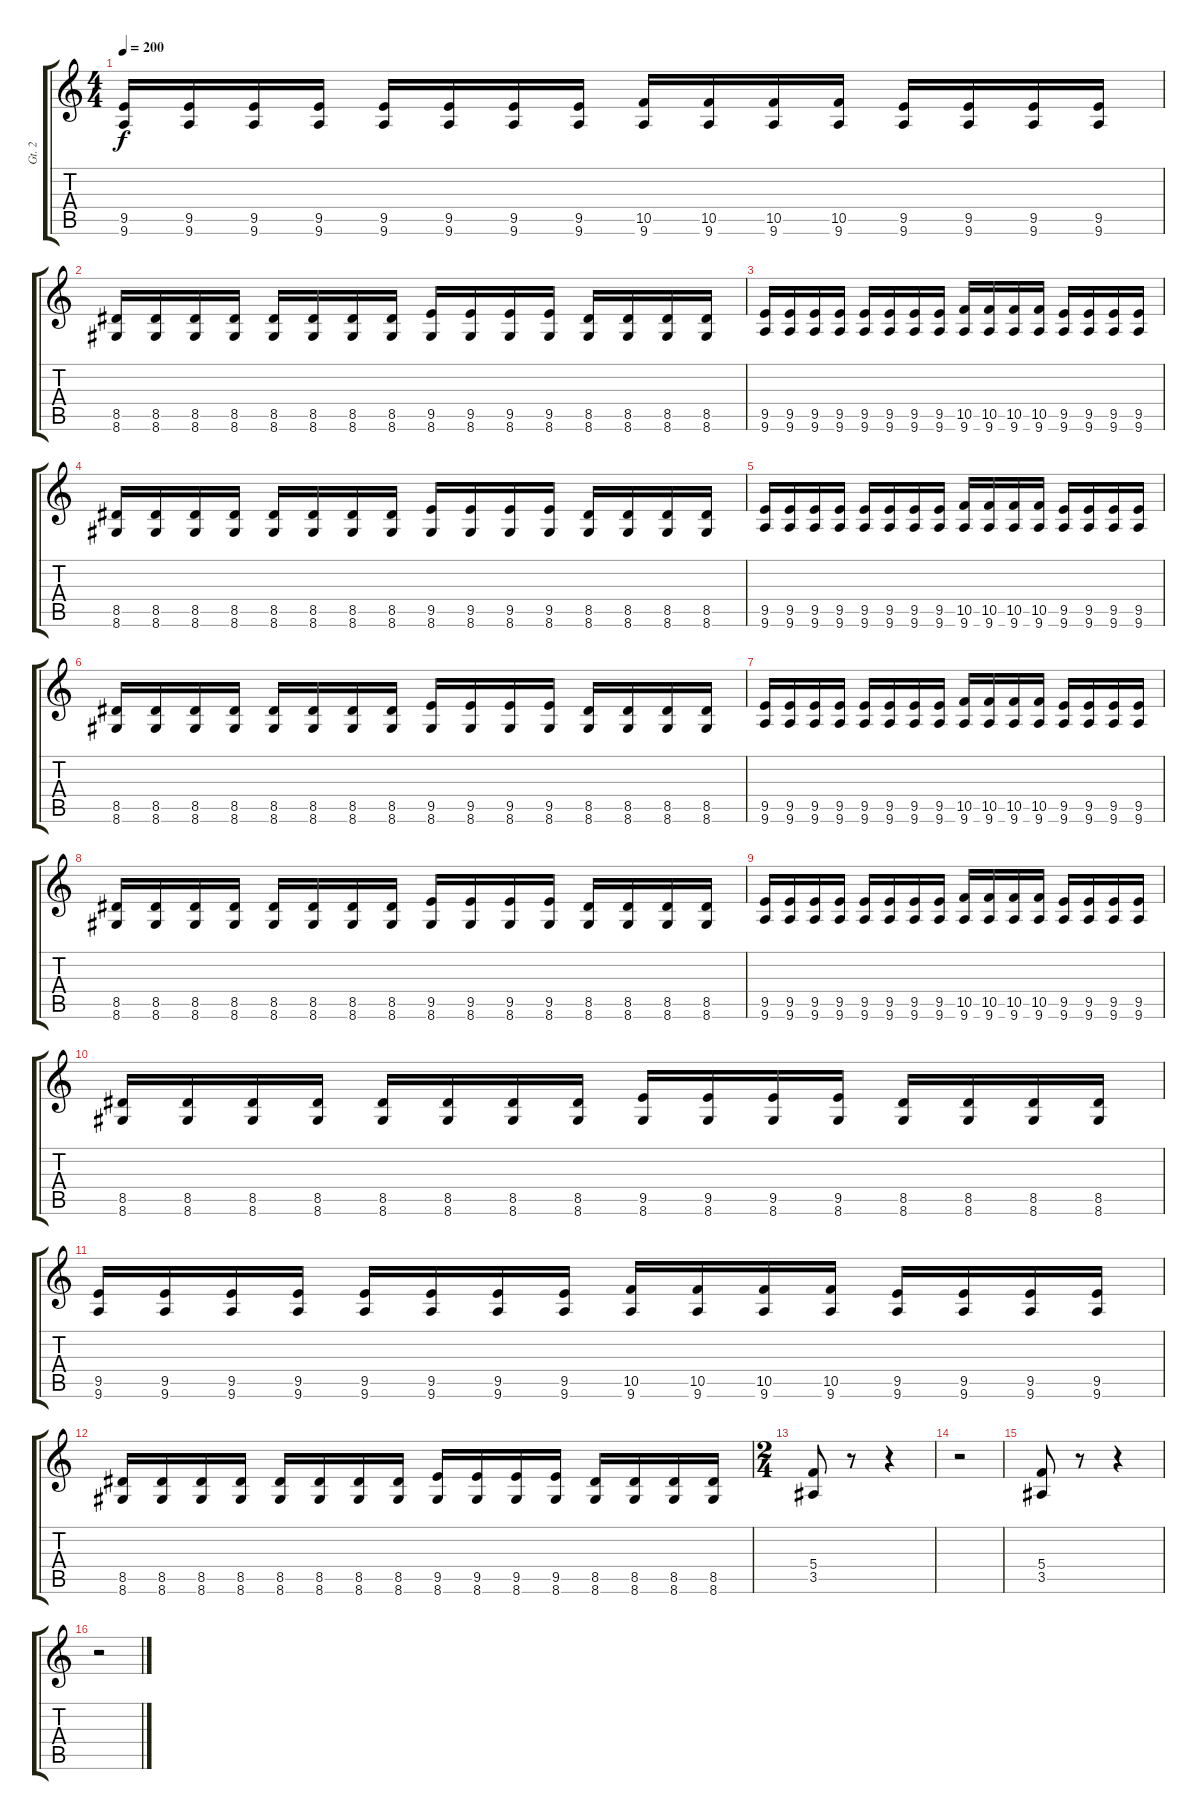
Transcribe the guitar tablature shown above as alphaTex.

\track ("Gt. 2" "Gt. 2") {instrument distortionguitar}
\staff {score tabs}
\tuning (D4 A3 F3 C3 G2 C2) {hide}
\ts (4 4)
\tempo 200
\clef g2
\ks c
(9.5 9.6).16{dy f} (9.5 9.6).16 (9.5 9.6).16 (9.5 9.6).16 (9.5 9.6).16 (9.5 9.6).16 (9.5 9.6).16 (9.5 9.6).16 (10.5 9.6).16 (10.5 9.6).16 (10.5 9.6).16 (10.5 9.6).16 (9.5 9.6).16 (9.5 9.6).16 (9.5 9.6).16 (9.5 9.6).16 |
(8.5 8.6).16 (8.5 8.6).16 (8.5 8.6).16 (8.5 8.6).16 (8.5 8.6).16 (8.5 8.6).16 (8.5 8.6).16 (8.5 8.6).16 (9.5 8.6).16 (9.5 8.6).16 (9.5 8.6).16 (9.5 8.6).16 (8.5 8.6).16 (8.5 8.6).16 (8.5 8.6).16 (8.5 8.6).16 |
(9.5 9.6).16 (9.5 9.6).16 (9.5 9.6).16 (9.5 9.6).16 (9.5 9.6).16 (9.5 9.6).16 (9.5 9.6).16 (9.5 9.6).16 (10.5 9.6).16 (10.5 9.6).16 (10.5 9.6).16 (10.5 9.6).16 (9.5 9.6).16 (9.5 9.6).16 (9.5 9.6).16 (9.5 9.6).16 |
(8.5 8.6).16 (8.5 8.6).16 (8.5 8.6).16 (8.5 8.6).16 (8.5 8.6).16 (8.5 8.6).16 (8.5 8.6).16 (8.5 8.6).16 (9.5 8.6).16 (9.5 8.6).16 (9.5 8.6).16 (9.5 8.6).16 (8.5 8.6).16 (8.5 8.6).16 (8.5 8.6).16 (8.5 8.6).16 |
(9.5 9.6).16 (9.5 9.6).16 (9.5 9.6).16 (9.5 9.6).16 (9.5 9.6).16 (9.5 9.6).16 (9.5 9.6).16 (9.5 9.6).16 (10.5 9.6).16 (10.5 9.6).16 (10.5 9.6).16 (10.5 9.6).16 (9.5 9.6).16 (9.5 9.6).16 (9.5 9.6).16 (9.5 9.6).16 |
(8.5 8.6).16 (8.5 8.6).16 (8.5 8.6).16 (8.5 8.6).16 (8.5 8.6).16 (8.5 8.6).16 (8.5 8.6).16 (8.5 8.6).16 (9.5 8.6).16 (9.5 8.6).16 (9.5 8.6).16 (9.5 8.6).16 (8.5 8.6).16 (8.5 8.6).16 (8.5 8.6).16 (8.5 8.6).16 |
(9.5 9.6).16 (9.5 9.6).16 (9.5 9.6).16 (9.5 9.6).16 (9.5 9.6).16 (9.5 9.6).16 (9.5 9.6).16 (9.5 9.6).16 (10.5 9.6).16 (10.5 9.6).16 (10.5 9.6).16 (10.5 9.6).16 (9.5 9.6).16 (9.5 9.6).16 (9.5 9.6).16 (9.5 9.6).16 |
(8.5 8.6).16 (8.5 8.6).16 (8.5 8.6).16 (8.5 8.6).16 (8.5 8.6).16 (8.5 8.6).16 (8.5 8.6).16 (8.5 8.6).16 (9.5 8.6).16 (9.5 8.6).16 (9.5 8.6).16 (9.5 8.6).16 (8.5 8.6).16 (8.5 8.6).16 (8.5 8.6).16 (8.5 8.6).16 |
(9.5 9.6).16 (9.5 9.6).16 (9.5 9.6).16 (9.5 9.6).16 (9.5 9.6).16 (9.5 9.6).16 (9.5 9.6).16 (9.5 9.6).16 (10.5 9.6).16 (10.5 9.6).16 (10.5 9.6).16 (10.5 9.6).16 (9.5 9.6).16 (9.5 9.6).16 (9.5 9.6).16 (9.5 9.6).16 |
(8.5 8.6).16 (8.5 8.6).16 (8.5 8.6).16 (8.5 8.6).16 (8.5 8.6).16 (8.5 8.6).16 (8.5 8.6).16 (8.5 8.6).16 (9.5 8.6).16 (9.5 8.6).16 (9.5 8.6).16 (9.5 8.6).16 (8.5 8.6).16 (8.5 8.6).16 (8.5 8.6).16 (8.5 8.6).16 |
(9.5 9.6).16 (9.5 9.6).16 (9.5 9.6).16 (9.5 9.6).16 (9.5 9.6).16 (9.5 9.6).16 (9.5 9.6).16 (9.5 9.6).16 (10.5 9.6).16 (10.5 9.6).16 (10.5 9.6).16 (10.5 9.6).16 (9.5 9.6).16 (9.5 9.6).16 (9.5 9.6).16 (9.5 9.6).16 |
(8.5 8.6).16 (8.5 8.6).16 (8.5 8.6).16 (8.5 8.6).16 (8.5 8.6).16 (8.5 8.6).16 (8.5 8.6).16 (8.5 8.6).16 (9.5 8.6).16 (9.5 8.6).16 (9.5 8.6).16 (9.5 8.6).16 (8.5 8.6).16 (8.5 8.6).16 (8.5 8.6).16 (8.5 8.6).16 |
\ts (2 4)
(5.4 3.5).8 r.8 r.4 |
r.2 |
(5.4 3.5).8 r.8 r.4 |
r.2
